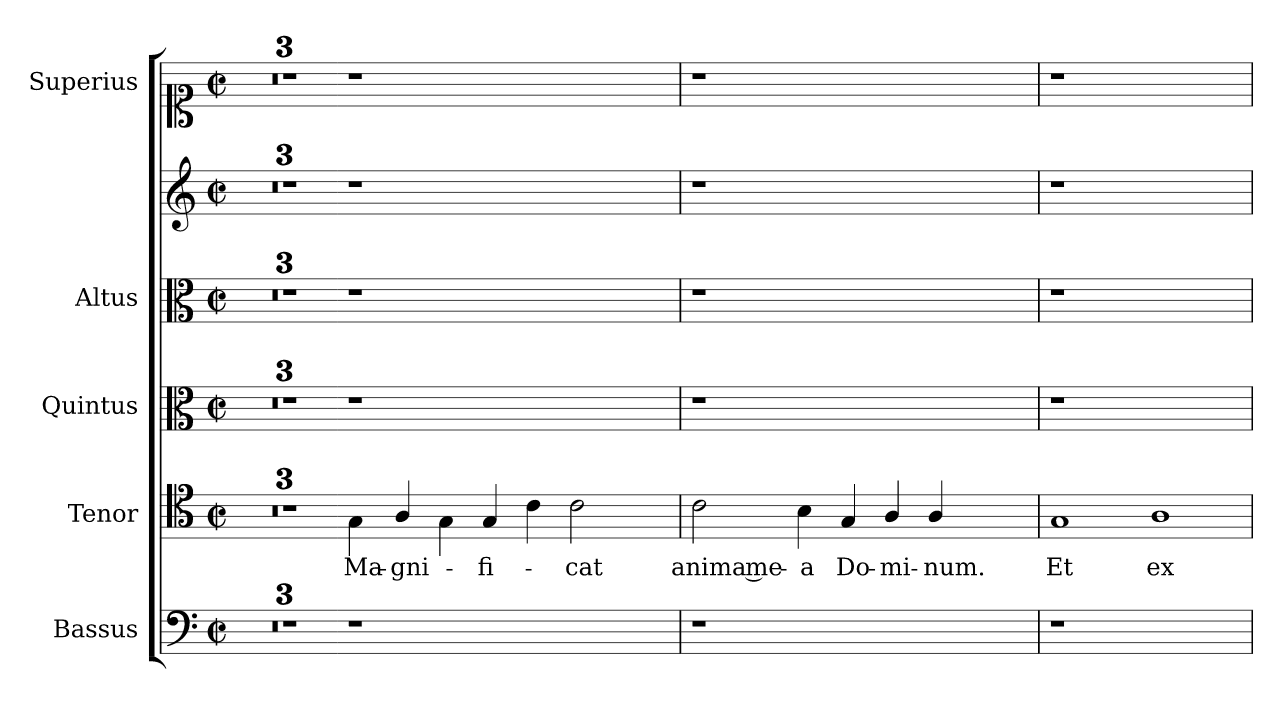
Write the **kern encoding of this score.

**kern	**kern	**text	**kern	**kern	**kern	**kern
*part6	*part5	*part5	*part4	*part3	*part2	*part1
*staff6	*staff5	*staff5	*staff4	*staff3	*staff2	*staff1
*I"Bassus	*I"Tenor	*	*I"Quintus	*I"Altus	*	*I"Superius
*I'B	*I'T	*	*I'Q	*I'A	*	*I'S
*clefF4	*clefC4	*	*clefC3	*clefC3	*clefG2	*clefC1
*k[]	*k[]	*	*k[]	*k[]	*k[]	*k[]
*C:	*C:	*	*C:	*C:	*C:	*C:
*M2/2	*M2/2	*	*M2/2	*M2/2	*M2/2	*M2/2
*met(c|)	*met(c|)	*	*met(c|)	*met(c|)	*met(c|)	*met(c|)
=1	=1	=1	=1	=1	=1	=1
1ryy	1ryy	.	1r	1ryy	1r	1ryy
=2	=2	=2	=2	=2	=2	=2
1r	1r	.	1r	1r	1r	1r
=3	=3	=3	=3	=3	=3	=3
*	*clefGv2	*	*	*clefG2	*	*clefG2
1ryy	1ryy	.	1r	1ryy	1r	1ryy
=3X1-	=3X1-	=3X1-	=3X1-	=3X1-	=3X1-	=3X1-
!	!LO:N:head=solid	!LO:LY:b	!	!	!	!
1r	4G\	Ma-	1r	1r	1r	1r
!	!LO:N:head=solid	!LO:LY:b	!	!	!	!
.	4A/	-gni-	.	.	.	.
!	!LO:N:head=solid	!	!	!	!	!
.	4G\	.	.	.	.	.
!	!LO:N:head=solid	!LO:LY:b	!	!	!	!
.	4G/	-fi-	.	.	.	.
!	!LO:N:head=solid	!	!	!	!	!
1ryy	4c\	.	1ryy	1ryy	1ryy	1ryy
!	!LO:N:head=open	!LO:LY:b	!	!	!	!
.	2c\	-cat	.	.	.	.
.	4ryy	.	.	.	.	.
=4	=4	=4	=4	=4	=4	=4
!	!LO:N:head=open	!LO:LY:b	!	!	!	!
1r	2c\	anima me-	1r	1r	1r	1r
!	!LO:N:head=solid	!LO:LY:b	!	!	!	!
.	4B\	-a	.	.	.	.
!	!LO:N:head=solid	!LO:LY:b	!	!	!	!
.	4G/	Do-	.	.	.	.
!	!LO:N:head=solid	!LO:LY:b	!	!	!	!
1ryy	4A/	-mi-	1ryy	1ryy	1ryy	1ryy
!	!LO:N:head=solid	!LO:LY:b	!	!	!	!
.	4A/	-num.	.	.	.	.
.	2ryy	.	.	.	.	.
!!LO:LB:g=z
=5	=5	=5	=5	=5	=5	=5
!	!	!LO:LY:b	!	!	!	!
1r	1G	Et	1r	1r	1r	1r
!	!	!LO:LY:b	!	!	!	!
1ryy	1A	ex-	1ryy	1ryy	1ryy	1ryy
=	=	=	=	=	=	=
*-	*-	*-	*-	*-	*-	*-
